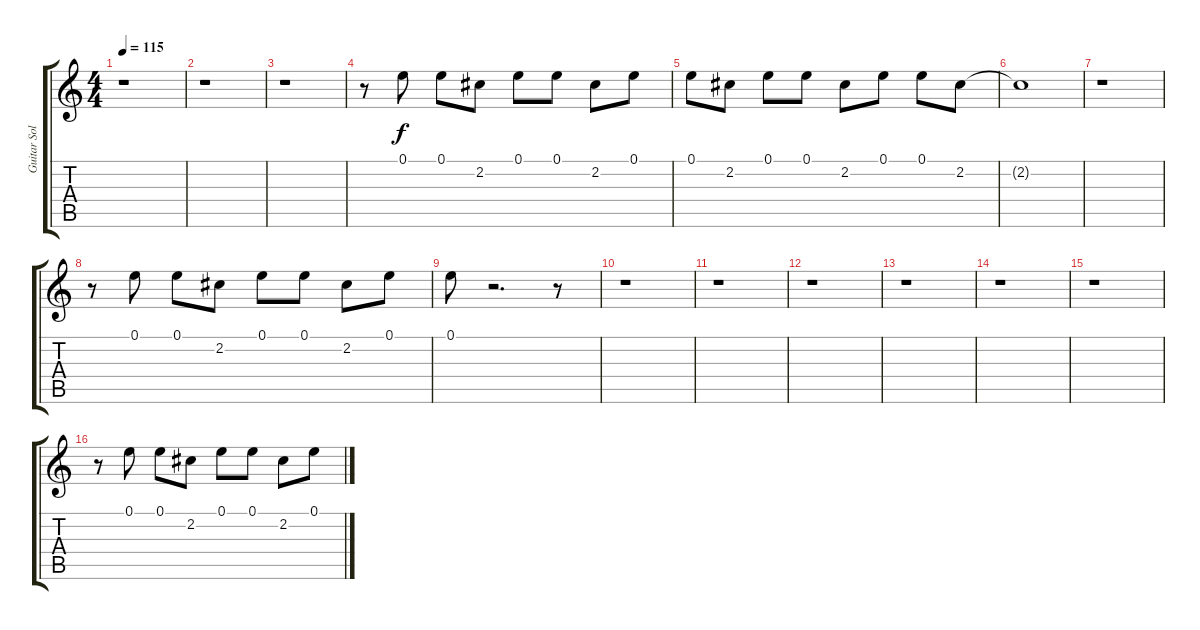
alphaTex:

\track ("Guitar Solo 2" "Guitar Sol") {instrument distortionguitar}
\staff {score tabs}
\tuning (E4 B3 G3 D3 A2 E2) {hide}
\ts (4 4)
\tempo 115
\clef g2
\ks c
r.1{dy f} |
r.1 |
r.1 |
r.8 0.1.8{volume 12} 0.1.8 2.2.8 0.1.8 0.1.8 2.2.8 0.1.8 |
0.1.8 2.2.8 0.1.8 0.1.8 2.2.8 0.1.8 0.1.8 2.2.8 |
2.2{t}.1 |
r.1 |
r.8 0.1.8 0.1.8 2.2.8 0.1.8 0.1.8 2.2.8 0.1.8 |
0.1.8 r.2{d} r.8 |
r.1 |
r.1 |
r.1 |
r.1 |
r.1 |
r.1 |
r.8 0.1.8 0.1.8 2.2.8 0.1.8 0.1.8 2.2.8 0.1.8
